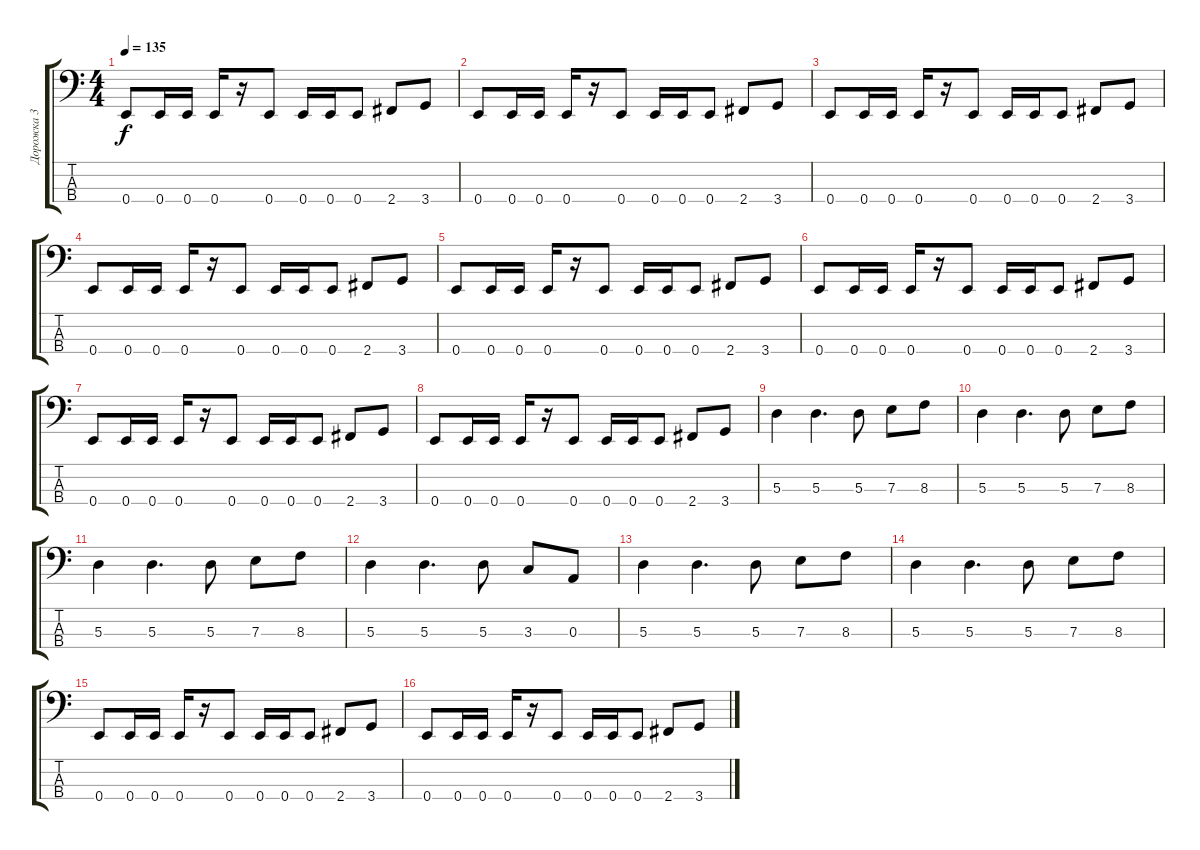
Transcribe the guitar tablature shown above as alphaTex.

\track ("Дорожка 3" "Дорожка 3") {instrument electricbassfinger}
\staff {score tabs}
\tuning (G2 D2 A1 E1) {hide}
\ts (4 4)
\tempo 135
\clef f4
\ks c
0.4.8{dy f} 0.4.16 0.4.16 0.4.16 r.16 0.4.8 0.4.16 0.4.16 0.4.8 2.4.8 3.4.8 |
0.4.8 0.4.16 0.4.16 0.4.16 r.16 0.4.8 0.4.16 0.4.16 0.4.8 2.4.8 3.4.8 |
0.4.8 0.4.16 0.4.16 0.4.16 r.16 0.4.8 0.4.16 0.4.16 0.4.8 2.4.8 3.4.8 |
0.4.8 0.4.16 0.4.16 0.4.16 r.16 0.4.8 0.4.16 0.4.16 0.4.8 2.4.8 3.4.8 |
0.4.8 0.4.16 0.4.16 0.4.16 r.16 0.4.8 0.4.16 0.4.16 0.4.8 2.4.8 3.4.8 |
0.4.8 0.4.16 0.4.16 0.4.16 r.16 0.4.8 0.4.16 0.4.16 0.4.8 2.4.8 3.4.8 |
0.4.8 0.4.16 0.4.16 0.4.16 r.16 0.4.8 0.4.16 0.4.16 0.4.8 2.4.8 3.4.8 |
0.4.8 0.4.16 0.4.16 0.4.16 r.16 0.4.8 0.4.16 0.4.16 0.4.8 2.4.8 3.4.8 |
5.3.4 5.3.4{d} 5.3.8 7.3.8 8.3.8 |
5.3.4 5.3.4{d} 5.3.8 7.3.8 8.3.8 |
5.3.4 5.3.4{d} 5.3.8 7.3.8 8.3.8 |
5.3.4 5.3.4{d} 5.3.8 3.3.8 0.3.8 |
5.3.4 5.3.4{d} 5.3.8 7.3.8 8.3.8 |
5.3.4 5.3.4{d} 5.3.8 7.3.8 8.3.8 |
0.4.8 0.4.16 0.4.16 0.4.16 r.16 0.4.8 0.4.16 0.4.16 0.4.8 2.4.8 3.4.8 |
0.4.8 0.4.16 0.4.16 0.4.16 r.16 0.4.8 0.4.16 0.4.16 0.4.8 2.4.8 3.4.8
